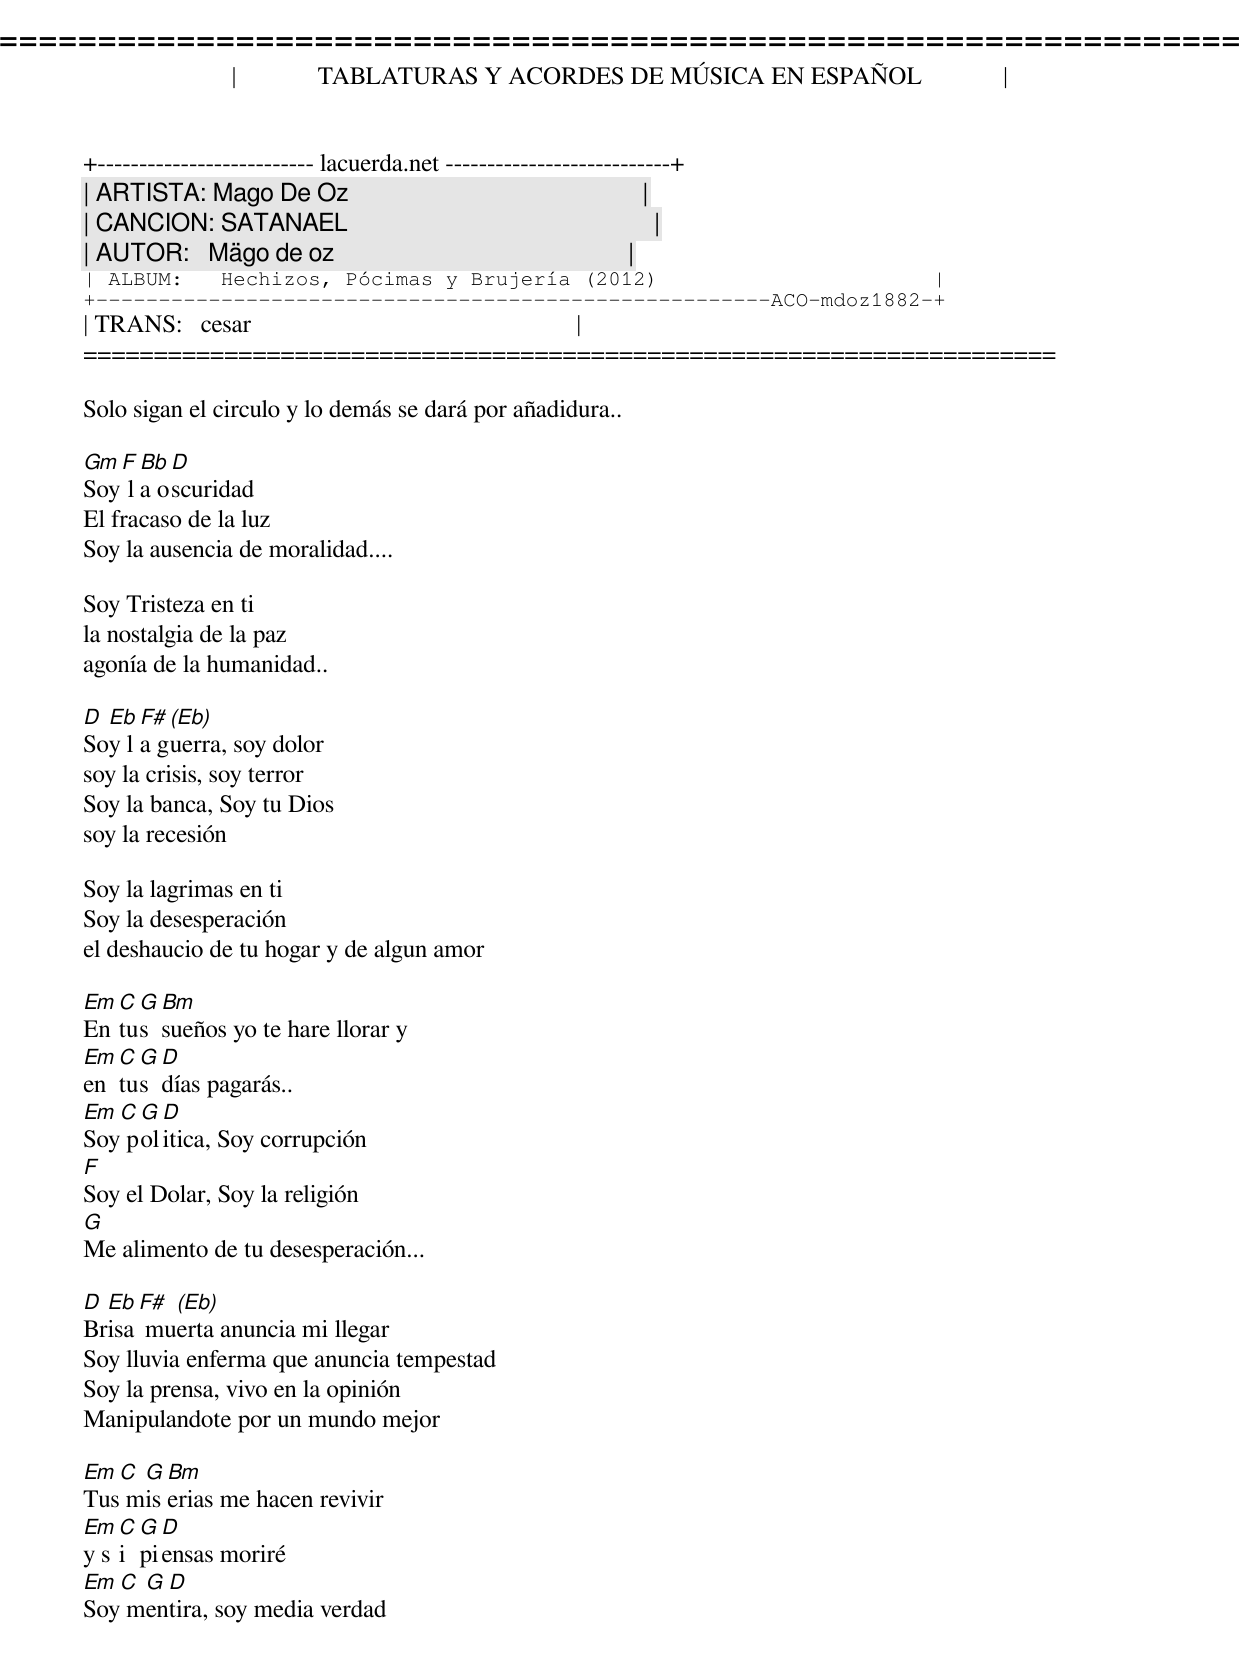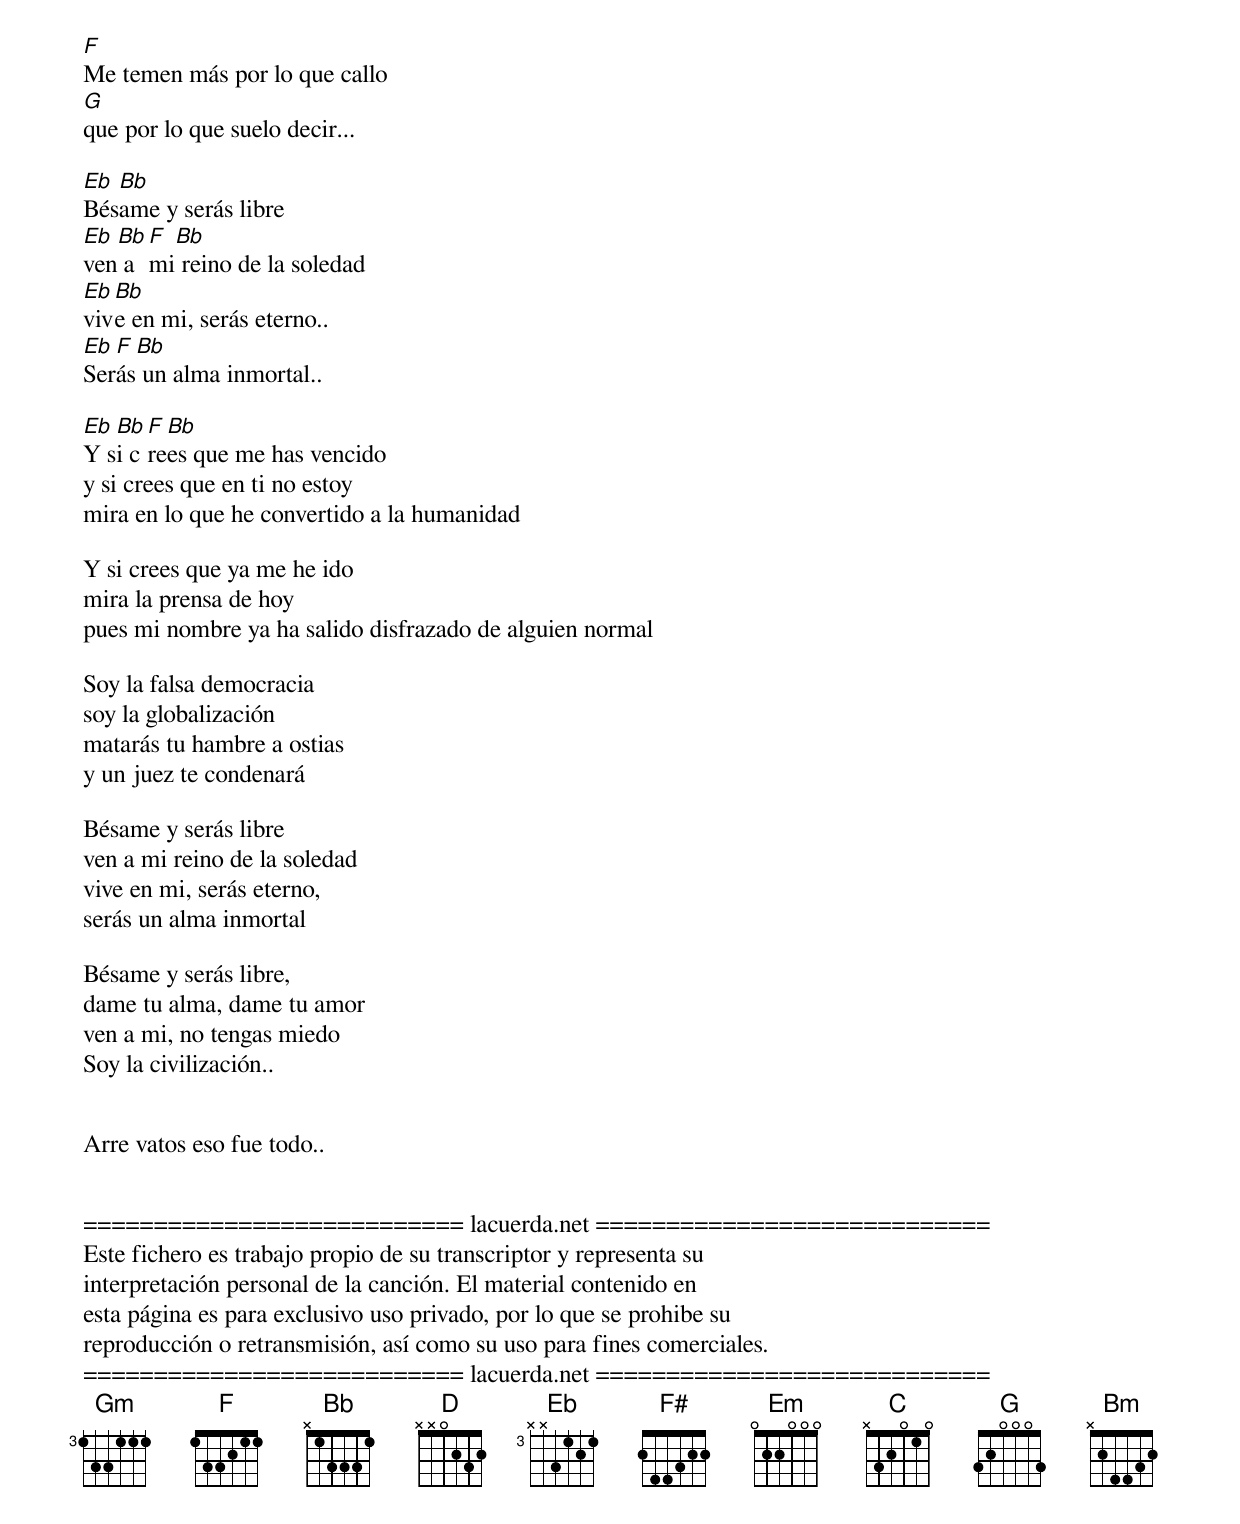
=====================================================================
|             TABLATURAS Y ACORDES DE MÚSICA EN ESPAÑOL             |
+-------------------------- lacuerda.net ---------------------------+
| ARTISTA: Mago De Oz                                               |
| CANCION: SATANAEL                                                 |
| AUTOR:   Mägo de oz                                               |
| ALBUM:   Hechizos, Pócimas y Brujería (2012)                      |
+------------------------------------------------------ACO-mdoz1882-+
| TRANS:   cesar                                                    |
=====================================================================

Solo sigan el circulo y lo demás se dará por añadidura..

Gm F Bb D
Soy la oscuridad
El fracaso de la luz
Soy la ausencia de moralidad....

Soy Tristeza en ti
la nostalgia de la paz
agonía de la humanidad..

D Eb F# (Eb)
Soy la guerra, soy dolor
soy la crisis, soy terror
Soy la banca, Soy tu Dios
soy la recesión

Soy la lagrimas en ti
Soy la desesperación
el deshaucio de tu hogar y de algun amor

Em C G Bm
En tus sueños yo te hare llorar y
Em C G D
en tus días pagarás..
Em C G D
Soy politica, Soy corrupción
F
Soy el Dolar, Soy la religión
G
Me alimento de tu desesperación...

D Eb F# (Eb)
Brisa muerta anuncia mi llegar
Soy lluvia enferma que anuncia tempestad
Soy la prensa, vivo en la opinión
Manipulandote por un mundo mejor

Em C G Bm
Tus miserias me hacen revivir
Em C G D
y si piensas moriré
Em C G D
Soy mentira, soy media verdad
F
Me temen más por lo que callo
G
que por lo que suelo decir...

Eb Bb
Bésame y serás libre
Eb Bb F Bb
ven a mi reino de la soledad
Eb Bb
vive en mi, serás eterno..
Eb F Bb
Serás un alma inmortal..

Eb Bb F Bb
Y si crees que me has vencido
y si crees que en ti no estoy
mira en lo que he convertido a la humanidad

Y si crees que ya me he ido
mira la prensa de hoy
pues mi nombre ya ha salido disfrazado de alguien normal

Soy la falsa democracia
soy la globalización
matarás tu hambre a ostias
y un juez te condenará

Bésame y serás libre
ven a mi reino de la soledad
vive en mi, serás eterno,
serás un alma inmortal

Bésame y serás libre,
dame tu alma, dame tu amor
ven a mi, no tengas miedo
Soy la civilización..


Arre vatos eso fue todo..


=========================== lacuerda.net ============================
Este fichero es trabajo propio de su transcriptor y representa su
interpretación personal de la canción. El material contenido en
esta página es para exclusivo uso privado, por lo que se prohibe su
reproducción o retransmisión, así como su uso para fines comerciales.
=========================== lacuerda.net ============================
